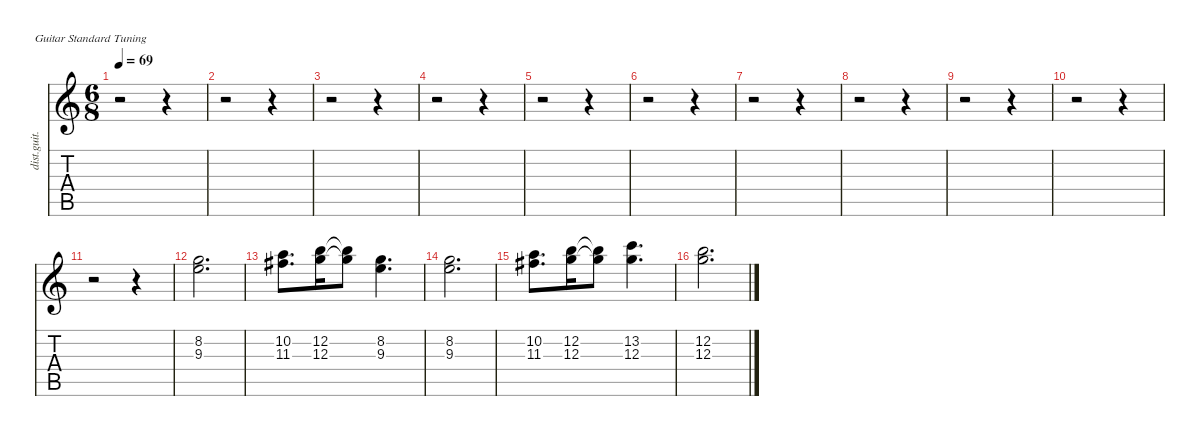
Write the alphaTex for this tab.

\defaultSystemsLayout 4
\hideDynamics
\bracketExtendMode nobrackets
\track ("Guitar III (distortion)" "dist.guit.") {instrument distortionguitar}
\staff {score tabs}
\tuning (E4 B3 G3 D3 A2 E2)
\ts (6 8)
\tempo 69
\clef g2
\ks c
r.2{dy f} r.4 |
r.2 r.4 |
r.2 r.4 |
r.2 r.4 |
r.2 r.4 |
r.2 r.4 |
r.2 r.4 |
r.2 r.4 |
r.2 r.4 |
r.2 r.4 |
r.2 r.4 |
(8.2 9.3).2{d} |
(10.2 11.3{acc #}).8{d} (12.2 12.3).16 (12.2{t} 12.3{t}).8 (8.2 9.3).4{d} |
(8.2 9.3).2{d dy mp} |
(10.2 11.3{acc #}).8{d dy f} (12.2 12.3).16 (12.2{t} 12.3{t}).8 (13.2 12.3).4{d} |
(12.2 12.3).2{d}
